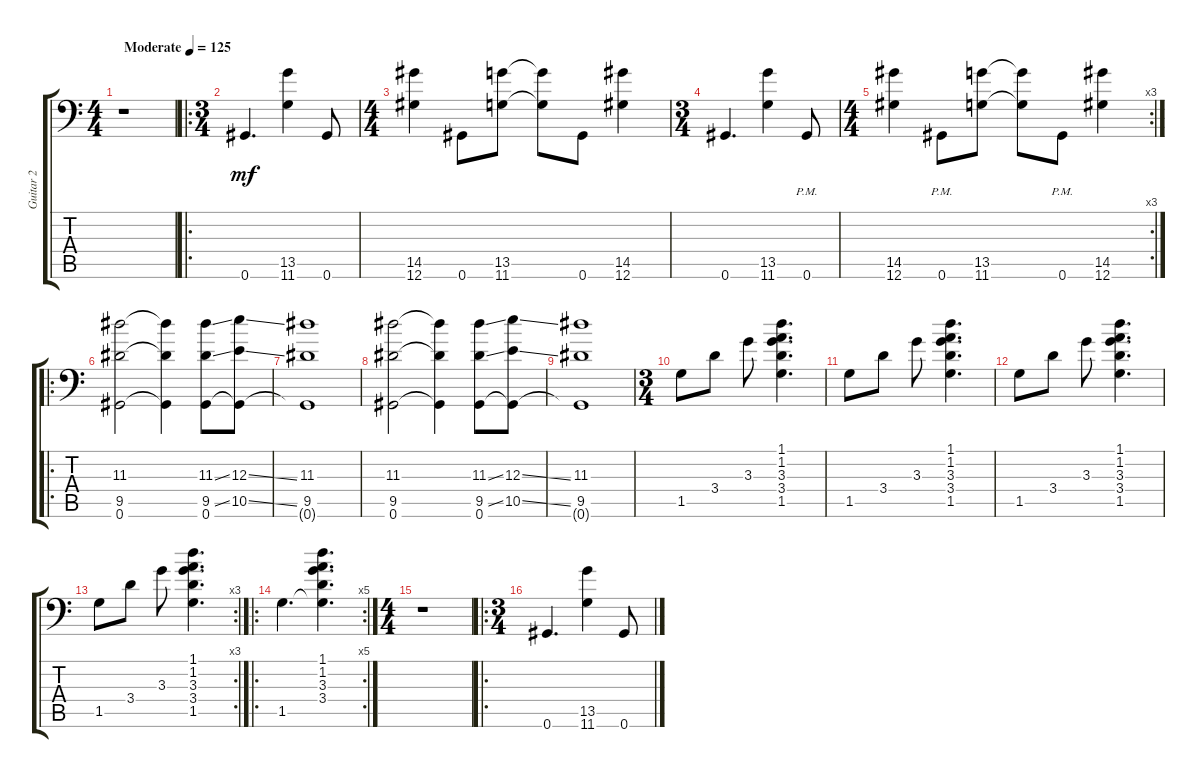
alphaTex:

\track ("Guitar 2" "Guitar 2") {instrument distortionguitar}
\staff {score tabs}
\tuning (Db4 Ab3 E3 B2 Gb2 Ab1) {hide}
\ts (4 4)
\tempo (125 "Moderate")
\clef f4
\ks c
r.1{dy mf instrument distortionguitar} |
\ro
\ts (3 4)
0.6.4{d} (13.5 11.6).4 0.6.8 |
\ts (4 4)
(14.5 12.6).4 0.6.8 (13.5 11.6).8 (13.5{t} 11.6{t}).8 0.6.8 (14.5 12.6).4 |
\ts (3 4)
0.6.4{d} (13.5 11.6).4 0.6{pm}.8 |
\rc 3
\ts (4 4)
(14.5 12.6).4 0.6{pm}.8 (13.5 11.6).8 (13.5{t} 11.6{t}).8 0.6{pm}.8 (14.5 12.6).4 |
\ro
(11.3 9.5 0.6).2 (11.3{t} 9.5{t} 0.6{t}).4 (11.3{ss} 9.5{ss} 0.6).8 (12.3{ss} 10.5{ss} 0.6{t}).8 |
(11.3 9.5 0.6{t}).1 |
(11.3 9.5 0.6).2 (11.3{t} 9.5{t} 0.6{t}).4 (11.3{ss} 9.5{ss} 0.6).8 (12.3{ss} 10.5{ss} 0.6{t}).8 |
(11.3 9.5 0.6{t}).1 |
\ts (3 4)
1.5.8 3.4.8 3.3.8 (1.1 1.2 3.3 3.4 1.5).4{d} |
1.5.8 3.4.8 3.3.8 (1.1 1.2 3.3 3.4 1.5).4{d} |
1.5.8 3.4.8 3.3.8 (1.1 1.2 3.3 3.4 1.5).4{d} |
\rc 3
1.5.8 3.4.8 3.3.8 (1.1 1.2 3.3 3.4 1.5).4{d} |
\ro
\rc 5
1.5.4{d} (1.1 1.2 3.3 3.4 1.5{t}).4{d} |
\ts (4 4)
r.1 |
\ro
\ts (3 4)
0.6.4{d} (13.5 11.6).4 0.6.8
